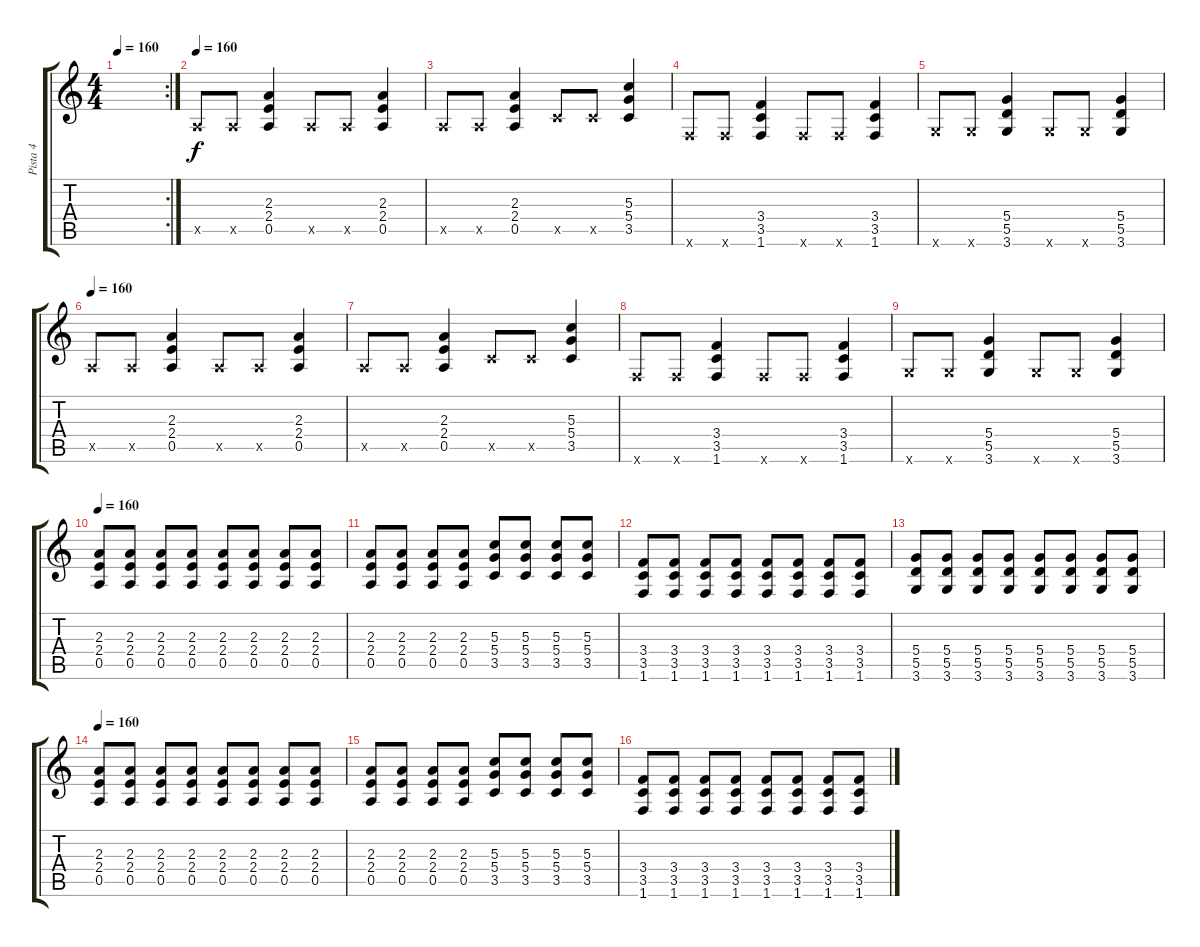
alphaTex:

\track ("Pista 4" "Pista 4") {instrument electricguitarmuted}
\staff {score tabs}
\tuning (E4 B3 G3 D3 A2 E2) {hide}
\rc 2
\ts (4 4)
\tempo 160
\clef g2
\ks c
|
\tempo 120
\tempo 160
0.5{x}.8 0.5{x}.8 (2.3 2.4 0.5).4 0.5{x}.8 0.5{x}.8 (2.3 2.4 0.5).4 |
0.5{x}.8 0.5{x}.8 (2.3 2.4 0.5).4 3.5{x}.8 3.5{x}.8 (5.3 5.4 3.5).4 |
1.6{x}.8 1.6{x}.8 (3.4 3.5 1.6).4 1.6{x}.8 1.6{x}.8 (3.4 3.5 1.6).4 |
3.6{x}.8 3.6{x}.8 (5.4 5.5 3.6).4 3.6{x}.8 3.6{x}.8 (5.4 5.5 3.6).4 |
\tempo 120
\tempo 160
0.5{x}.8 0.5{x}.8 (2.3 2.4 0.5).4 0.5{x}.8 0.5{x}.8 (2.3 2.4 0.5).4 |
0.5{x}.8 0.5{x}.8 (2.3 2.4 0.5).4 3.5{x}.8 3.5{x}.8 (5.3 5.4 3.5).4 |
1.6{x}.8 1.6{x}.8 (3.4 3.5 1.6).4 1.6{x}.8 1.6{x}.8 (3.4 3.5 1.6).4 |
3.6{x}.8 3.6{x}.8 (5.4 5.5 3.6).4 3.6{x}.8 3.6{x}.8 (5.4 5.5 3.6).4 |
\tempo 120
\tempo 160
(2.3 2.4 0.5).8 (2.3 2.4 0.5).8 (2.3 2.4 0.5).8 (2.3 2.4 0.5).8 (2.3 2.4 0.5).8 (2.3 2.4 0.5).8 (2.3 2.4 0.5).8 (2.3 2.4 0.5).8 |
(2.3 2.4 0.5).8 (2.3 2.4 0.5).8 (2.3 2.4 0.5).8 (2.3 2.4 0.5).8 (5.3 5.4 3.5).8 (5.3 5.4 3.5).8 (5.3 5.4 3.5).8 (5.3 5.4 3.5).8 |
(3.4 3.5 1.6).8 (3.4 3.5 1.6).8 (3.4 3.5 1.6).8 (3.4 3.5 1.6).8 (3.4 3.5 1.6).8 (3.4 3.5 1.6).8 (3.4 3.5 1.6).8 (3.4 3.5 1.6).8 |
(5.4 5.5 3.6).8 (5.4 5.5 3.6).8 (5.4 5.5 3.6).8 (5.4 5.5 3.6).8 (5.4 5.5 3.6).8 (5.4 5.5 3.6).8 (5.4 5.5 3.6).8 (5.4 5.5 3.6).8 |
\tempo 120
\tempo 160
(2.3 2.4 0.5).8 (2.3 2.4 0.5).8 (2.3 2.4 0.5).8 (2.3 2.4 0.5).8 (2.3 2.4 0.5).8 (2.3 2.4 0.5).8 (2.3 2.4 0.5).8 (2.3 2.4 0.5).8 |
(2.3 2.4 0.5).8 (2.3 2.4 0.5).8 (2.3 2.4 0.5).8 (2.3 2.4 0.5).8 (5.3 5.4 3.5).8 (5.3 5.4 3.5).8 (5.3 5.4 3.5).8 (5.3 5.4 3.5).8 |
(3.4 3.5 1.6).8 (3.4 3.5 1.6).8 (3.4 3.5 1.6).8 (3.4 3.5 1.6).8 (3.4 3.5 1.6).8 (3.4 3.5 1.6).8 (3.4 3.5 1.6).8 (3.4 3.5 1.6).8
